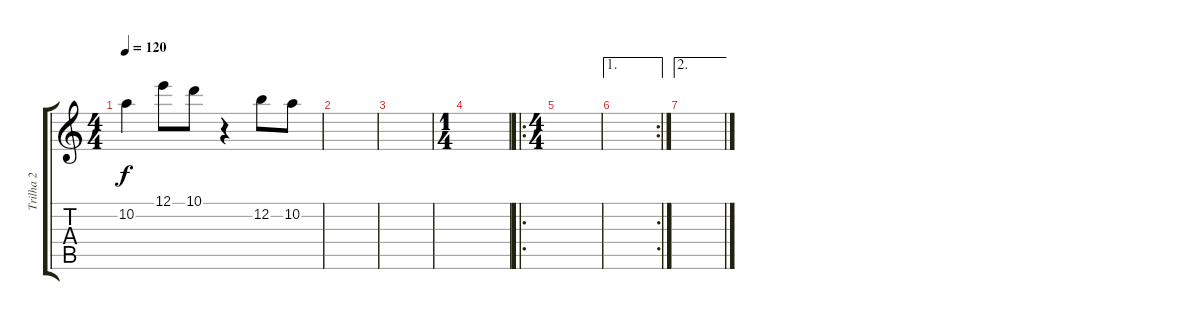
\track ("Trilha 2" "Trilha 2") {instrument acousticguitarnylon}
\staff {score tabs}
\tuning (E4 B3 G3 D3 A2 E2) {hide}
\ts (4 4)
\tempo 120
\clef g2
\ks c
10.2.4{dy f} 12.1.8 10.1.8 r.4 12.2.8 10.2.8 |
|
|
\ts (1 4)
|
\ro
\ts (4 4)
|
\ae 1
\rc 2
|
\ae 2
